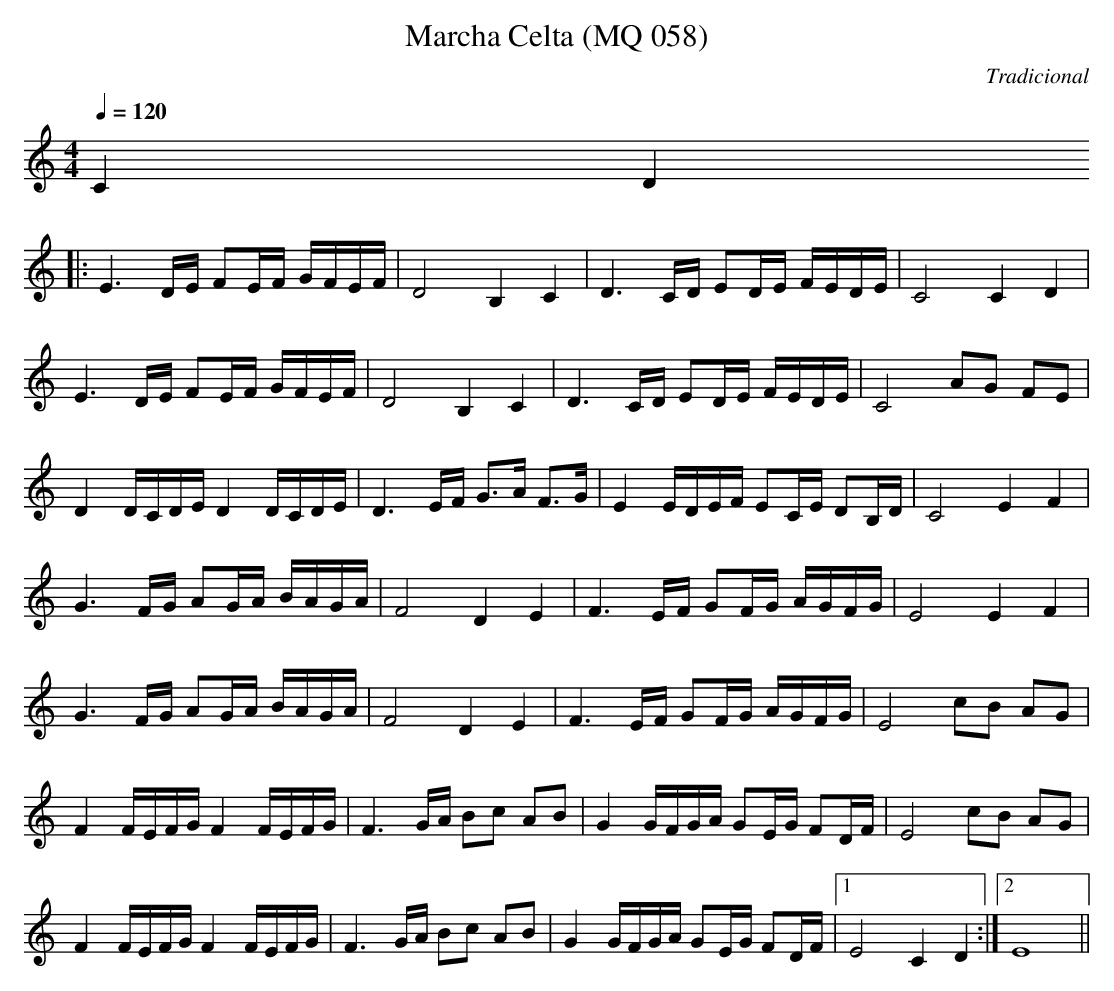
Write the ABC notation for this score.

X:1
T:Marcha Celta (MQ 058)
C:Tradicional
M:4/4
L:1/8
Q:1/4=120
K:C
C2 D2
|: E3 D/E/ FE/F/ G/F/E/F/|D4 B,2 C2|D3 C/D/ ED/E/ F/E/D/E/|C4 C2 D2|
E3 D/E/ FE/F/ G/F/E/F/|D4 B,2 C2|D3 C/D/ ED/E/ F/E/D/E/|C4 AG FE|
D2 D/C/D/E/ D2 D/C/D/E/|D3 E/F/ G>A F>G|E2 E/D/E/F/ EC/E/ DB,/D/|C4 E2 F2|
G3 F/G/ AG/A/ B/A/G/A/|F4 D2 E2|F3 E/F/ GF/G/ A/G/F/G/|E4  E2 F2|
G3 F/G/ AG/A/ B/A/G/A/|F4 D2 E2|F3 E/F/ GF/G/ A/G/F/G/|E4  cB AG|
F2 F/E/F/G/ F2 F/E/F/G/|F3 G/A/ Bc AB|G2 G/F/G/A/ GE/G/ FD/F/|E4 cB AG|
F2 F/E/F/G/ F2 F/E/F/G/|F3 G/A/ Bc AB|G2 G/F/G/A/ GE/G/ FD/F/|[1 E4 C2D2 :|[2 E8||
